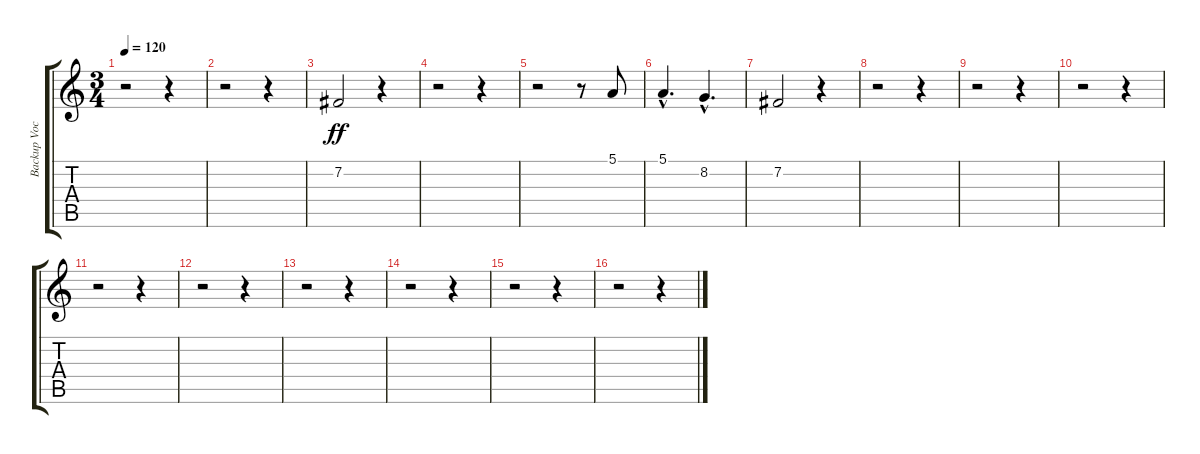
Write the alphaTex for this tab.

\track ("Backup Vocals" "Backup Voc") {instrument baritonesax}
\staff {score tabs}
\tuning (E4 B3 G3 D3 A2 E2) {hide}
\ts (3 4)
\tempo 120
\clef g2
\ks c
r.2{dy f} r.4 |
r.2 r.4 |
7.2.2{dy ff} r.4 |
r.2 r.4 |
r.2 r.8 5.1.8 |
5.1{hac}.4{d} 8.2{hac}.4{d} |
7.2.2 r.4 |
r.2 r.4 |
r.2 r.4 |
r.2 r.4 |
r.2 r.4 |
r.2 r.4 |
r.2 r.4 |
r.2 r.4 |
r.2 r.4 |
r.2 r.4
